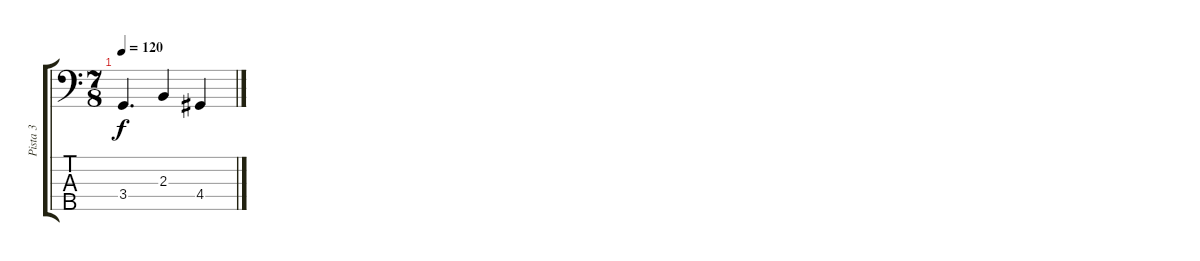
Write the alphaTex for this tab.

\track ("Pista 3" "Pista 3") {instrument electricbasspick}
\staff {score tabs}
\tuning (G2 D2 A1 E1 B0) {hide}
\ts (7 8)
\tempo 120
\clef f4
\ks c
3.4.4{d dy f} 2.3.4 4.4.4
